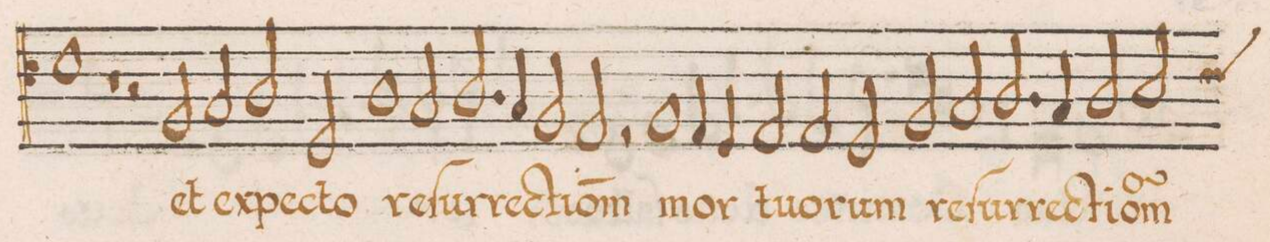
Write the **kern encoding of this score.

**kern	**text
*I"TENOR	*
*clefC4	*
*k[]	*
*met(C|)	*
*M2/1	*
1d	.
=166-	=166-
1r	.
2r	.
2F/	et
=167-	=167-
2G/	ex-
2A/	-pec-
2D/	-to
1A\	re-
=168-	=168-
2G/	-ſur-
2.A/	-rec-
4G/	-ti-
=169-	=169-
2F/	  o-
2E/	-(ne)m
2rD	.
1F/	mor-
=170-	=170-
4E/	.
4D/	.
2E/	-tu-
2E/	-o-
=171-	=171-
2D/	-rum
2F/	re-
2G/	-ſur-
2.A/	-rec-
=172-	=172-
4G/	-ti-
2A/	-o-
*custos:c	*
2B/	-(ne)m
*-	*-
